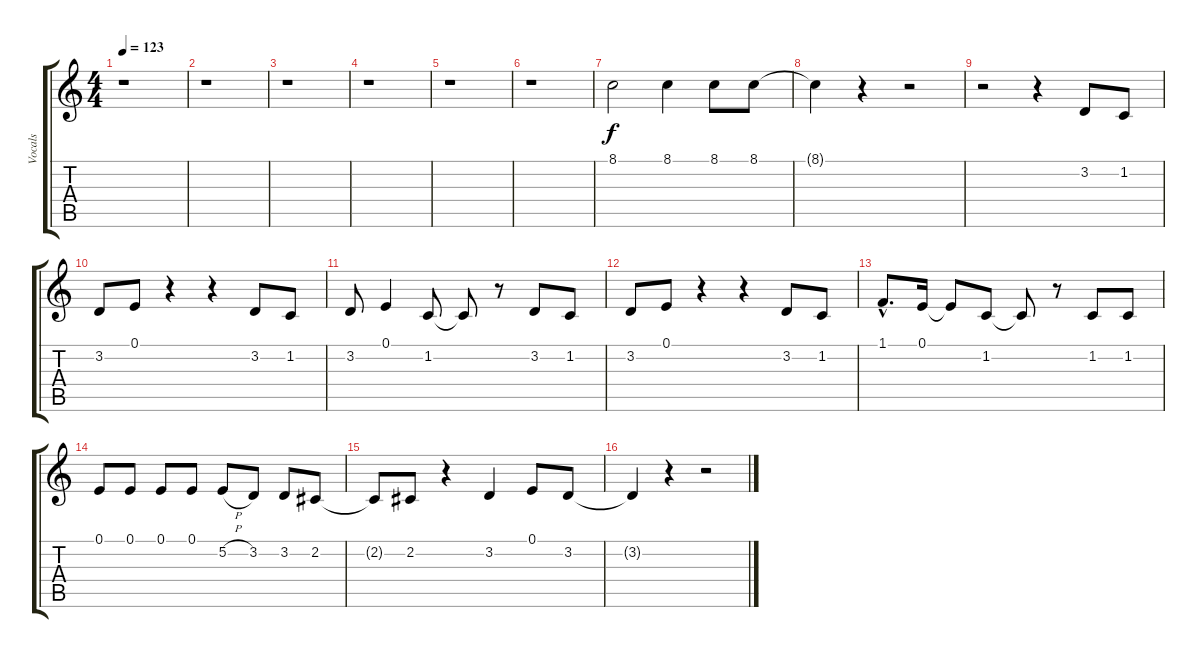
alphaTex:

\track ("Vocals" "Vocals") {instrument englishhorn}
\staff {score tabs}
\tuning (E4 B3 G3 D3 A2 E2) {hide}
\ts (4 4)
\tempo 123
\clef g2
\ks c
r.1{dy f instrument englishhorn} |
r.1 |
r.1 |
r.1 |
r.1 |
r.1 |
8.1.2 8.1.4 8.1.8 8.1.8 |
8.1{t}.4 r.4 r.2 |
r.2 r.4 3.2.8 1.2.8 |
3.2.8 0.1.8 r.4 r.4 3.2.8 1.2.8 |
3.2.8 0.1.4 1.2.8 1.2{t}.8 r.8 3.2.8 1.2.8 |
3.2.8 0.1.8 r.4 r.4 3.2.8 1.2.8 |
1.1{hac}.8{d} 0.1.16 0.1{t}.8 1.2.8 1.2{t}.8 r.8 1.2.8 1.2.8 |
0.1.8 0.1.8 0.1.8 0.1.8 5.2{h}.8 3.2.8 3.2.8 2.2.8 |
2.2{t}.8 2.2.8 r.4 3.2.4 0.1.8 3.2.8 |
3.2{t}.4 r.4 r.2
